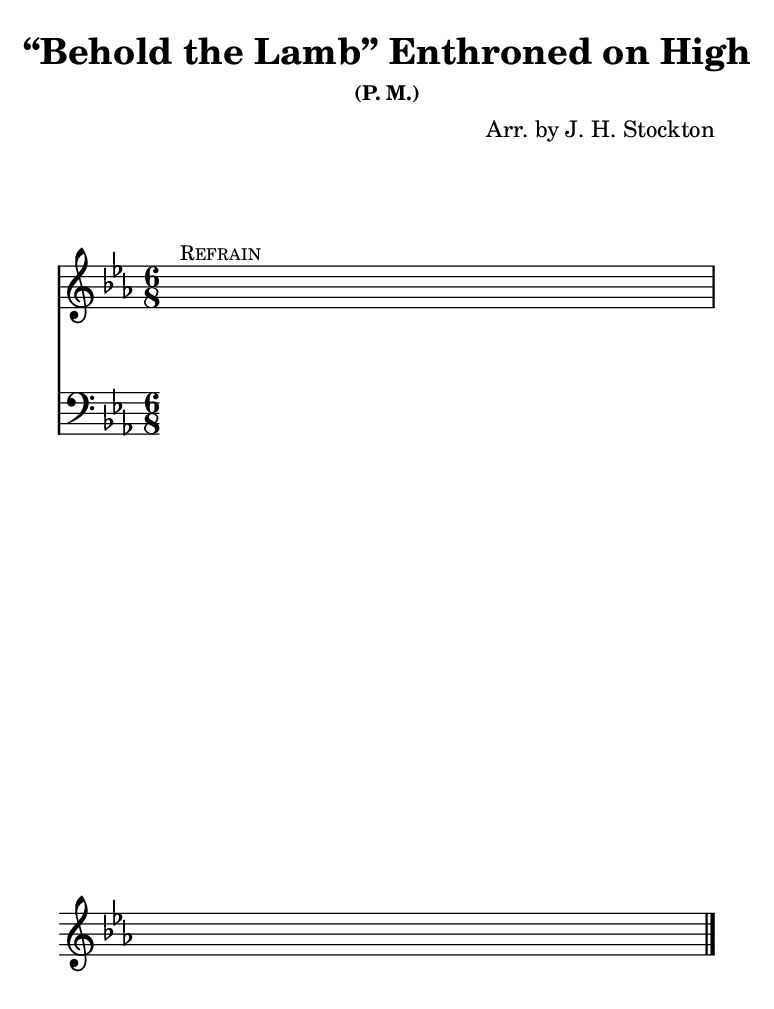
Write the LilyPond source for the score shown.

\include "common/global.ily"
\paper {
  \include "common/paper.ily"
  %ragged-bottom = ##t
  %ragged-last-bottom = ##t
  %systems-per-page = ##f
  %page-count = ##f
}

\header{
  title = "“Behold the Lamb” Enthroned on High"
  subsubtitle = "(P. M.)"
  %meter = "P.M."
  %poet = ""
  composer = "Arr. by J. H. Stockton"
  %copyright = ""
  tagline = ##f
}

% for fermata in MIDI
ta = { \tempo 4=80 }
tb = { \tempo 4=40 }
tc = { \tempo 4=70 }

patternAA = { \ta c8   | c4 c8 c4 c8 | c4 c8 c4. }
patternAB = { \ta        c4 c8 c4 c8 | c4.   c4  }
patternAC = { \ta c8   | c4 c8 c4 c8 | c4 c8 c4. }
patternAD = { \ta        c4 c8 c4 c8 | c4.   c4. }
patternAE = { \ta c8   | c4 c8 c4 c8 | c4 c8 c4. }

patternBA = { \ta c8 c8 c8 c4 c8 | c4 c8 c4. }
patternBB = { \ta c4    c8 c4 c8 | c4 c8 c4. }
patternBC = { \ta c8 c8 c8 c4 c8 | c4 c8 c4  }
patternBD = { \ta c4    c8 c4 c8 | c4 c8 c4  }

% \tc for ritardando
patternCA = { \tc c4 c8 c4 c8 | c4. c4 }

global = {
  \include "common/overrides.ily"
  \override Staff.TimeSignature #'style = #'()
  \time 6/8
  \override Score.MetronomeMark #'transparent = ##t % hide all fermata changes too
  \ta
  \key ees \major
  \partial 8
  \autoBeamOff
}

notesSoprano = {
\global
\relative c'' {

  \changePitch \patternAA { bes^\markup { \dynamic p } | bes g ees f | g aes bes \fermata }
  \changePitch \patternAB { bes ees, g ees | f ees }
  \changePitch \patternAC { bes' | bes g ees f | g aes bes }
  \changePitch \patternAD { bes ees, g ees | f ees }

  << s^\markup { \small \caps "Refrain" }
  \changePitch \patternBA { bes' c d ees bes | d c bes } >>
  \changePitch \patternBC { bes c d ees bes | d c bes }
  \changePitch \patternAE { bes bes g ees f | g aes bes }
  \changePitch \patternCA { bes^\markup { \italic rit. } ees, g ees | f ees }

  \bar "|."

}
}

notesAlto = {
\global
\relative e' {

  \changePitch \patternAA { g | g ees bes d | ees f g }
  \changePitch \patternAB { g bes, ees bes | d ees }
  \changePitch \patternAC { g | g ees bes d | ees f g }
  \changePitch \patternAD { g bes, ees bes | d ees }

  \changePitch \patternBB { g | g g g | bes aes g }
  \changePitch \patternBD { g | g g g | bes aes g }
  \changePitch \patternAE { g g ees bes d | ees f g }
  \changePitch \patternCA { g bes, ees bes | d ees }

}
}

notesTenor = {
\global
\relative a {

  \changePitch \patternAA { bes | bes bes g bes | bes bes bes }
  \changePitch \patternAB { bes g bes g | aes g }
  \changePitch \patternAC { bes | bes bes g bes | bes bes bes }
  \changePitch \patternAD { bes g bes g | aes g }

  \changePitch \patternBB { bes bes bes ees | ees ees ees }
  \changePitch \patternBD { bes bes bes ees | ees ees ees }
  \changePitch \patternAE { ees ees bes g bes | bes bes bes }
  \changePitch \patternCA { bes g bes g | aes g }

}
}

notesBass = {
\global
\relative f {

  \changePitch \patternAA { ees | ees ees ees bes | ees ees ees \fermata }
  \changePitch \patternAB { ees ees ees ees | bes ees }
  \changePitch \patternAC { ees | ees ees ees bes | ees ees ees }
  \changePitch \patternAD { ees ees ees ees | bes ees }

  \changePitch \patternBB { ees ees ees ees | aes aes ees }
  \changePitch \patternBD { ees ees ees ees | aes aes ees }
  \changePitch \patternAE { ees ees ees ees bes | ees ees ees }
  \changePitch \patternCA { ees ees ees ees | bes ees }

}
}

wordsA = \lyricmode {
\set stanza = "1."

“Be -- hold the Lamb” en -- throned on high, \bar "."
Je -- sus, Je -- sus, Je -- sus. \bar "." \break
In Him we are to God brought nigh, \bar "."
Je -- sus, Je -- sus, Je -- sus. \bar "." \break
He who on Cal -- vry’s cross has bled, \bar "."
He who was num -- bered with the dead, \bar "." \break
Ex -- al -- ted now o’er all as Head, \bar "."
Je -- sus, Je -- sus, Je -- sus. \bar "." \break

}

wordsB = \lyricmode {
\set stanza = "2."



}

wordsC = \lyricmode {
\set stanza = "3."

}

wordsD = \lyricmode {
\set stanza = "4."

}

\score {
  \context ChoirStaff <<
    \context Staff = upper <<
      \set ChoirStaff.systemStartDelimiter = #'SystemStartBar
      \context Voice  = sopranos { \voiceOne << \notesSoprano >> }
      \context Voice  = altos { \voiceTwo << \notesAlto >> }
      \context Lyrics = one   \lyricsto sopranos \wordsA
      \context Lyrics = two   \lyricsto sopranos \wordsB
      \context Lyrics = three \lyricsto sopranos \wordsC
      \context Lyrics = four  \lyricsto sopranos \wordsD
    >>
    \context Staff = men <<
      \clef bass
      \context Voice  = tenors { \voiceOne << \notesTenor >> }
      \context Voice  = basses { \voiceTwo << \notesBass >> }
    >>
  >>
  \layout {
    \include "common/layout.ily"
  }
  \midi{
    \include "common/midi.ily"
  }
}

%\markup { \fill-line { \column {
%  \line{ \bold 5 \column { \wordsE } } \vspace #0.4
%  \line{ \bold 6 \column { \wordsF } } \vspace #0.4
%  \line{ \bold 7 \column { \wordsG } } \vspace #0.4
%  \line{ \bold 8 \column { \wordsH } } \vspace #0.4
%} } }

\version "2.14.1"  % necessary for upgrading to future LilyPond versions.

% vi:set et ts=2 sw=2 ai nocindent syntax=lilypond
